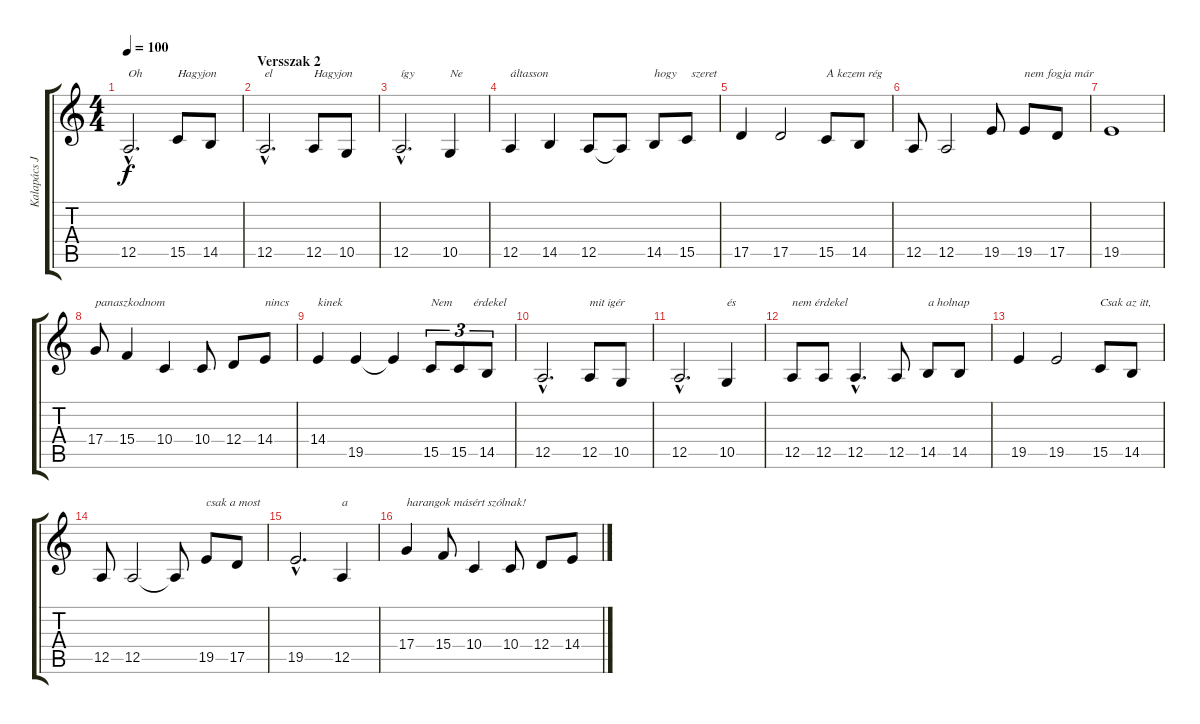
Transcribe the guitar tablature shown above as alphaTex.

\track ("Kalapács József" "Kalapács J") {instrument violin}
\staff {score tabs}
\tuning (E4 B3 G3 D3 A2 E2) {hide}
\ts (4 4)
\tempo 100
\clef g2
\ks c
12.5{hac}.2{d txt "Oh" dy f} 15.5.8{txt "Hagyjon"} 14.5.8 |
\section ("" "Versszak 2")
12.5{hac}.2{d txt "el"} 12.5.8{txt "Hagyjon"} 10.5.8 |
12.5{hac}.2{d txt "így"} 10.5.4{txt "Ne"} |
12.5.4{txt "áltasson"} 14.5.4 12.5.8 12.5{t}.8 14.5.8{txt "hogy     szeret"} 15.5.8 |
17.5.4 17.5.2 15.5.8{txt "A kezem rég"} 14.5.8 |
12.5.8 12.5.2 19.5.8 19.5.8{txt "nem fogja már"} 17.5.8 |
19.5.1 |
17.4.8{txt "panaszkodnom"} 15.4.4 10.4.4 10.4.8 12.4.8 14.4.8{txt "nincs"} |
14.4.4{txt "kinek"} 19.5.4 19.5{t}.4 15.5.8{tu (3 2) txt "Nem       érdekel"} 15.5.8{tu (3 2)} 14.5.8{tu (3 2)} |
12.5{hac}.2{d} 12.5.8{txt "mit igér"} 10.5.8 |
12.5{hac}.2{d} 10.5.4{txt "és"} |
12.5.8{txt "nem érdekel"} 12.5.8 12.5{hac}.4{d} 12.5.8 14.5.8{txt "a holnap"} 14.5.8 |
19.5.4 19.5.2 15.5.8{txt "Csak az itt,"} 14.5.8 |
12.5.8 12.5.2 12.5{t}.8 19.5.8{txt "csak a most"} 17.5.8 |
19.5{hac}.2{d} 12.5.4{txt "a"} |
17.4.4{txt "harangok másért szólnak!"} 15.4.8 10.4.4 10.4.8 12.4.8 14.4.8
